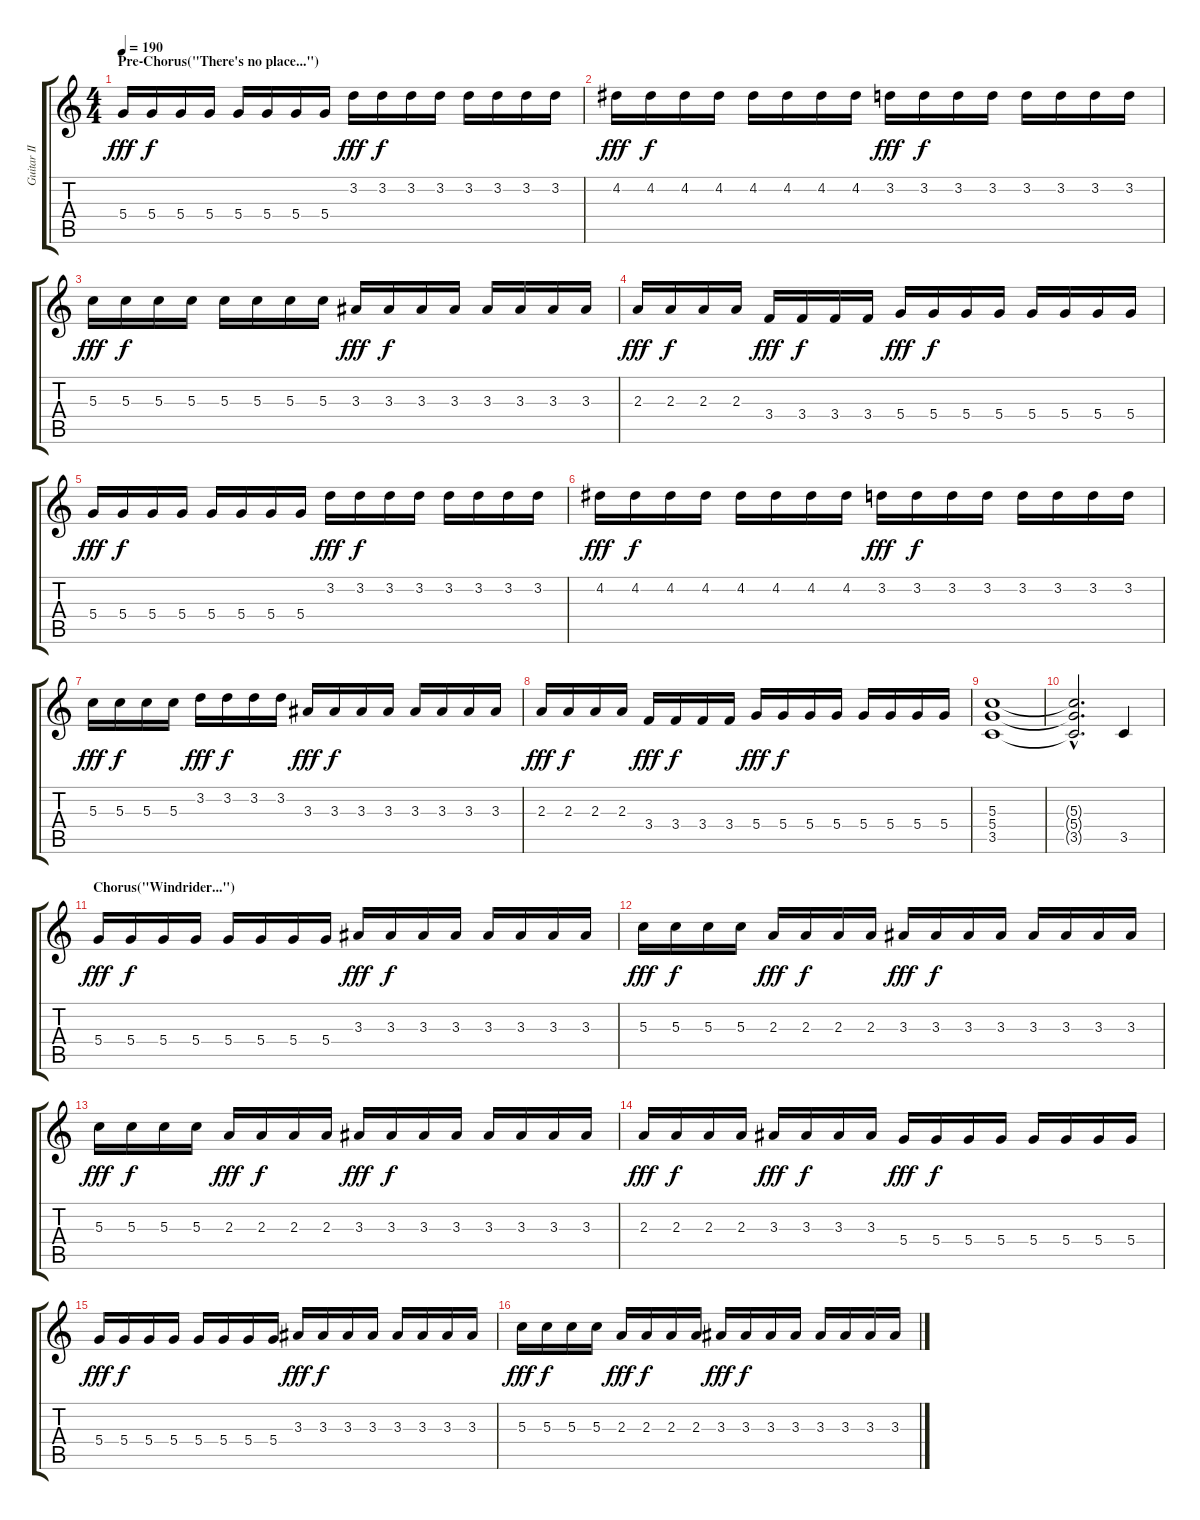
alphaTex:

\track ("Guitar II" "Guitar II") {instrument distortionguitar}
\staff {score tabs}
\tuning (E4 B3 G3 D3 A2 E2) {hide}
\ts (4 4)
\section ("" "Pre-Chorus(\"There's no place...\")")
\tempo 190
\clef g2
\ks c
5.4.16{dy fff} 5.4.16{dy f} 5.4.16 5.4.16 5.4.16 5.4.16 5.4.16 5.4.16 3.2.16{dy fff} 3.2.16{dy f} 3.2.16 3.2.16 3.2.16 3.2.16 3.2.16 3.2.16 |
4.2.16{dy fff} 4.2.16{dy f} 4.2.16 4.2.16 4.2.16 4.2.16 4.2.16 4.2.16 3.2.16{dy fff} 3.2.16{dy f} 3.2.16 3.2.16 3.2.16 3.2.16 3.2.16 3.2.16 |
5.3.16{dy fff} 5.3.16{dy f} 5.3.16 5.3.16 5.3.16 5.3.16 5.3.16 5.3.16 3.3.16{dy fff} 3.3.16{dy f} 3.3.16 3.3.16 3.3.16 3.3.16 3.3.16 3.3.16 |
2.3.16{dy fff} 2.3.16{dy f} 2.3.16 2.3.16 3.4.16{dy fff} 3.4.16{dy f} 3.4.16 3.4.16 5.4.16{dy fff} 5.4.16{dy f} 5.4.16 5.4.16 5.4.16 5.4.16 5.4.16 5.4.16 |
5.4.16{dy fff} 5.4.16{dy f} 5.4.16 5.4.16 5.4.16 5.4.16 5.4.16 5.4.16 3.2.16{dy fff} 3.2.16{dy f} 3.2.16 3.2.16 3.2.16 3.2.16 3.2.16 3.2.16 |
4.2.16{dy fff} 4.2.16{dy f} 4.2.16 4.2.16 4.2.16 4.2.16 4.2.16 4.2.16 3.2.16{dy fff} 3.2.16{dy f} 3.2.16 3.2.16 3.2.16 3.2.16 3.2.16 3.2.16 |
5.3.16{dy fff} 5.3.16{dy f} 5.3.16 5.3.16 3.2.16{dy fff} 3.2.16{dy f} 3.2.16 3.2.16 3.3.16{dy fff} 3.3.16{dy f} 3.3.16 3.3.16 3.3.16 3.3.16 3.3.16 3.3.16 |
2.3.16{dy fff} 2.3.16{dy f} 2.3.16 2.3.16 3.4.16{dy fff} 3.4.16{dy f} 3.4.16 3.4.16 5.4.16{dy fff} 5.4.16{dy f} 5.4.16 5.4.16 5.4.16 5.4.16 5.4.16 5.4.16 |
(5.3 5.4 3.5).1 |
(5.3{hac t} 5.4{hac t} 3.5{hac t}).2{d} 3.5.4 |
\section ("" "Chorus(\"Windrider...\")")
5.4.16{dy fff} 5.4.16{dy f} 5.4.16 5.4.16 5.4.16 5.4.16 5.4.16 5.4.16 3.3.16{dy fff} 3.3.16{dy f} 3.3.16 3.3.16 3.3.16 3.3.16 3.3.16 3.3.16 |
5.3.16{dy fff} 5.3.16{dy f} 5.3.16 5.3.16 2.3.16{dy fff} 2.3.16{dy f} 2.3.16 2.3.16 3.3.16{dy fff} 3.3.16{dy f} 3.3.16 3.3.16 3.3.16 3.3.16 3.3.16 3.3.16 |
5.3.16{dy fff} 5.3.16{dy f} 5.3.16 5.3.16 2.3.16{dy fff} 2.3.16{dy f} 2.3.16 2.3.16 3.3.16{dy fff} 3.3.16{dy f} 3.3.16 3.3.16 3.3.16 3.3.16 3.3.16 3.3.16 |
2.3.16{dy fff} 2.3.16{dy f} 2.3.16 2.3.16 3.3.16{dy fff} 3.3.16{dy f} 3.3.16 3.3.16 5.4.16{dy fff} 5.4.16{dy f} 5.4.16 5.4.16 5.4.16 5.4.16 5.4.16 5.4.16 |
5.4.16{dy fff} 5.4.16{dy f} 5.4.16 5.4.16 5.4.16 5.4.16 5.4.16 5.4.16 3.3.16{dy fff} 3.3.16{dy f} 3.3.16 3.3.16 3.3.16 3.3.16 3.3.16 3.3.16 |
5.3.16{dy fff} 5.3.16{dy f} 5.3.16 5.3.16 2.3.16{dy fff} 2.3.16{dy f} 2.3.16 2.3.16 3.3.16{dy fff} 3.3.16{dy f} 3.3.16 3.3.16 3.3.16 3.3.16 3.3.16 3.3.16
